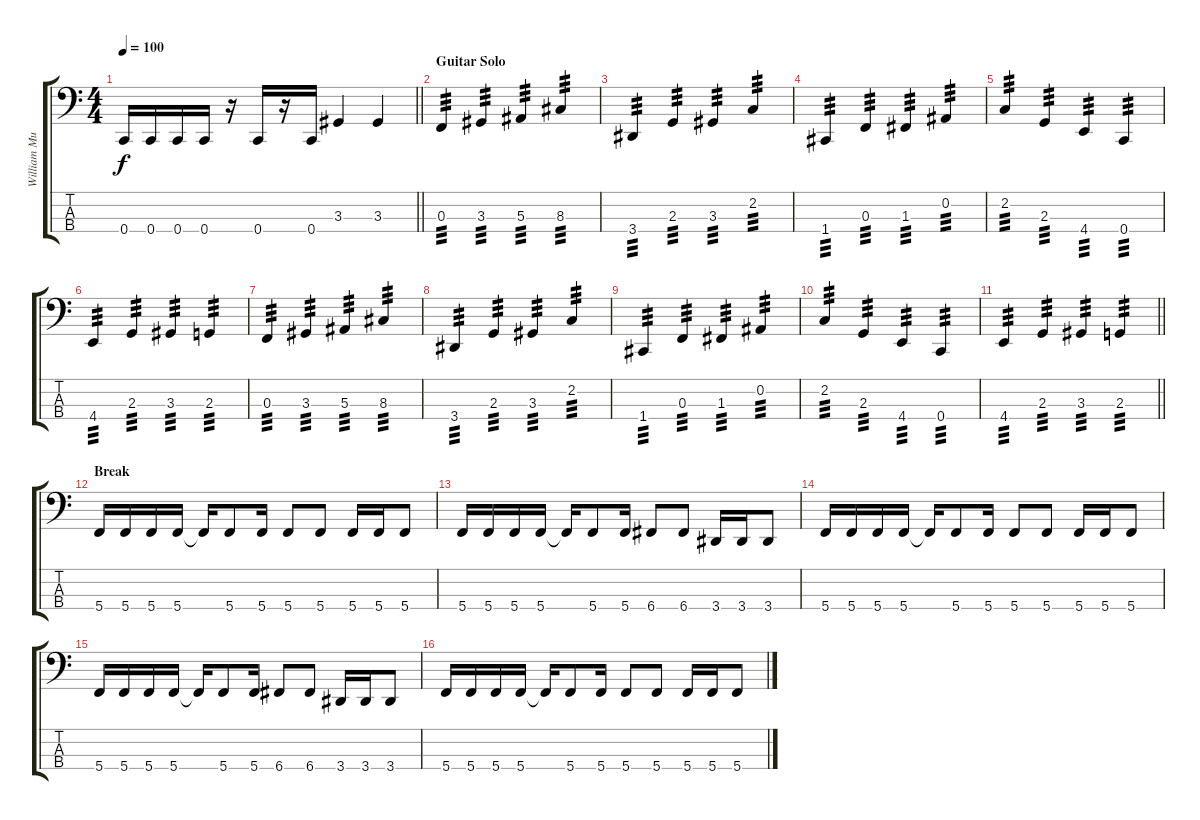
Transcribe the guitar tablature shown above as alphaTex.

\track ("William Murderface (Bass)" "William Mu") {instrument electricbasspick}
\staff {score tabs}
\tuning (Eb2 Bb1 F1 C1) {hide}
\ts (4 4)
\tempo 100
\clef f4
\barLineRight lightlight
\ks c
0.4.16{dy f} 0.4.16 0.4.16 0.4.16 r.16 0.4.16 r.16 0.4.16 3.3.4 3.3.4 |
\section ("" "Guitar Solo")
0.3.4{tp 3} 3.3.4{tp 3} 5.3.4{tp 3} 8.3.4{tp 3} |
3.4.4{tp 3} 2.3.4{tp 3} 3.3.4{tp 3} 2.2.4{tp 3} |
1.4.4{tp 3} 0.3.4{tp 3} 1.3.4{tp 3} 0.2.4{tp 3} |
2.2.4{tp 3} 2.3.4{tp 3} 4.4.4{tp 3} 0.4.4{tp 3} |
4.4.4{tp 3} 2.3.4{tp 3} 3.3.4{tp 3} 2.3.4{tp 3} |
0.3.4{tp 3} 3.3.4{tp 3} 5.3.4{tp 3} 8.3.4{tp 3} |
3.4.4{tp 3} 2.3.4{tp 3} 3.3.4{tp 3} 2.2.4{tp 3} |
1.4.4{tp 3} 0.3.4{tp 3} 1.3.4{tp 3} 0.2.4{tp 3} |
2.2.4{tp 3} 2.3.4{tp 3} 4.4.4{tp 3} 0.4.4{tp 3} |
\barLineRight lightlight
4.4.4{tp 3} 2.3.4{tp 3} 3.3.4{tp 3} 2.3.4{tp 3} |
\section ("" "Break")
5.4.16 5.4.16 5.4.16 5.4.16 5.4{t}.16 5.4.8 5.4.16 5.4.8 5.4.8 5.4.16 5.4.16 5.4.8 |
5.4.16 5.4.16 5.4.16 5.4.16 5.4{t}.16 5.4.8 5.4.16 6.4.8 6.4.8 3.4.16 3.4.16 3.4.8 |
5.4.16 5.4.16 5.4.16 5.4.16 5.4{t}.16 5.4.8 5.4.16 5.4.8 5.4.8 5.4.16 5.4.16 5.4.8 |
5.4.16 5.4.16 5.4.16 5.4.16 5.4{t}.16 5.4.8 5.4.16 6.4.8 6.4.8 3.4.16 3.4.16 3.4.8 |
5.4.16 5.4.16 5.4.16 5.4.16 5.4{t}.16 5.4.8 5.4.16 5.4.8 5.4.8 5.4.16 5.4.16 5.4.8
